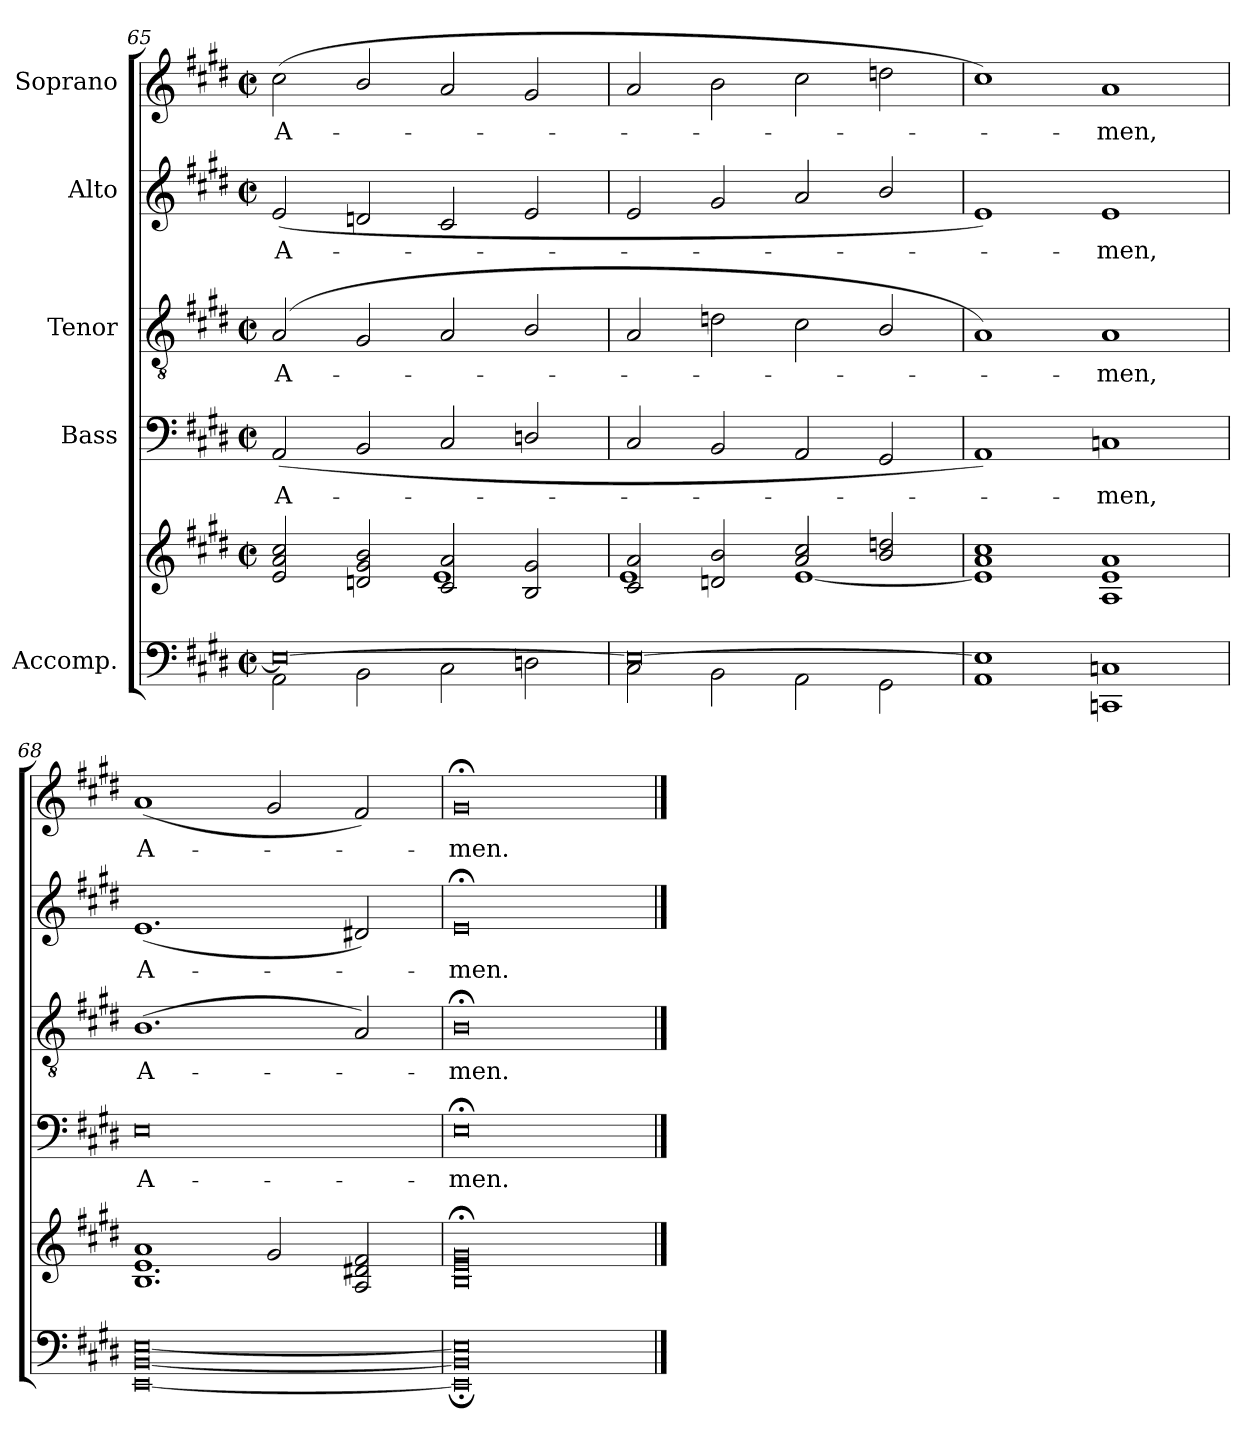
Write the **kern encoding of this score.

**kern	**kern	**kern	**text	**kern	**text	**kern	**text	**kern	**text
*part5	*part5	*part4	*part4	*part3	*part3	*part2	*part2	*part1	*part1
*staff6	*staff5	*staff4	*staff4	*staff3	*staff3	*staff2	*staff2	*staff1	*staff1
*I"Accomp.	*	*I"Bass	*	*I"Tenor	*	*I"Alto	*	*I"Soprano	*
*clefF4	*clefG2	*clefF4	*	*clefGv2	*	*clefG2	*	*clefG2	*
*k[f#c#g#d#]	*k[f#c#g#d#]	*k[f#c#g#d#]	*	*k[f#c#g#d#]	*	*k[f#c#g#d#]	*	*k[f#c#g#d#]	*
*E:	*E:	*E:	*	*E:	*	*E:	*	*E:	*
*M4/2	*M4/2	*M4/2	*	*M4/2	*	*M4/2	*	*M4/2	*
*met(c|)	*met(c|)	*met(c|)	*	*met(c|)	*	*met(c|)	*	*met(c|)	*
=65	=65	=65	=65	=65	=65	=65	=65	=65	=65
*^	*^	*	*	*	*	*	*	*	*
!	!	!	!	!	!LO:LY:b	!	!LO:LY:b	!	!LO:LY:b	!	!LO:LY:b
0E/_	2AA\	2e 2a 2cc#	1ryy	(<2AA	A-	(<2A/	A-	(<2e	A-	(>2cc#	A-
.	2BB\	2dn/ 2g#/ 2b/	.	2BB	.	2G#	.	2dn	.	2b/	.
.	2C#\	2c# 2a	1e\	2C#	.	2A	.	2c#	.	2a	.
.	2Dn\	2B 2g#	.	2Dn/	.	2B/	.	2e	.	2g#	.
=66	=66	=66	=66	=66	=66	=66	=66	=66	=66	=66	=66
0E/_	2C#\	2c# 2a	1e\	2C#	.	2A	.	2e	.	2a	.
.	2BB\	2dn 2b	.	2BB	.	2dn	.	2g#	.	2b	.
.	2AA\	2a/ 2cc#/	[1e\	2AA	.	2c#	.	2a	.	2cc#	.
.	2GG#\	2b/ 2ddn/	.	2GG#	.	2B/	.	2b/	.	2ddn	.
=67	=67	=67	=67	=67	=67	=67	=67	=67	=67	=67	=67
1E/]	1AA\	1a 1cc#	1e\]	1AA)	.	1A)	.	1e)	.	1cc#)	.
!	!	!	!	!	!LO:LY:b	!	!LO:LY:b	!	!LO:LY:b	!	!LO:LY:b
1ryy	1CCn\ 1Cn\	1A 1e 1a	1ryy	1Cn	men,	1A	men,	1e	men,	1a	men,
=68	=68	=68	=68	=68	=68	=68	=68	=68	=68	=68	=68
!	!	!	!	!	!LO:LY:b	!	!LO:LY:b	!	!LO:LY:b	!	!LO:LY:b
0ryy	[0EE\ [0BB\ [0E\	1a	1.B\ 1.e\	0E	A-	(<1.B	A-	(<1.e	A-	(<1a	A-
.	.	2g#	.	.	.	.	.	.	.	2g#	.
.	.	2A 2d#X 2f#	2ryy	.	.	2A)	.	2d#X)	.	2f#)	.
=69	=69	=69	=69	=69	=69	=69	=69	=69	=69	=69	=69
!	!	!	!	!	!LO:LY:b	!	!LO:LY:b	!	!LO:LY:b	!	!LO:LY:b
0ryy	0EE\]; 0BB\]; 0E\];	0B;< 0e;< 0g#;<	0ryy	0E;<	-men.	0B;<	men.	0e;<	men.	0g#;<	men.
*v	*v	*	*	*	*	*	*	*	*	*	*
*	*v	*v	*	*	*	*	*	*	*	*
==	==	==	==	==	==	==	==	==	==
*-	*-	*-	*-	*-	*-	*-	*-	*-	*-
